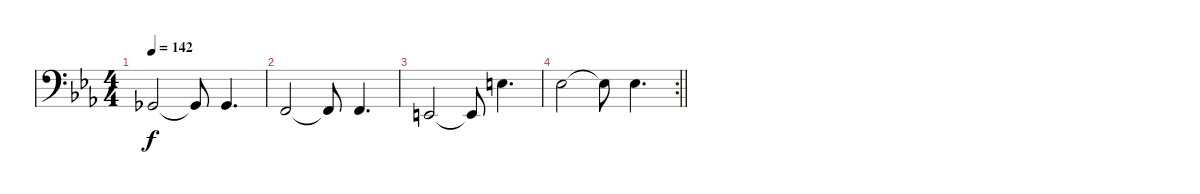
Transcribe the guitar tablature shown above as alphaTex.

\track "" {instrument acousticgrandpiano}
\staff {score}
\tuning (G2 D2 A1 E1) {hide}
\ts (4 4)
\tempo 142
\clef f4
\ks eb
4.2.2{dy f} 4.2{t}.8 4.2.4{d} |
3.2.2 3.2{t}.8 3.2.4{d} |
2.2.2 2.2{t}.8 9.1.4{d} |
\rc 2
\barLineRight lightlight
8.1.2 8.1{t}.8 8.1.4{d}
